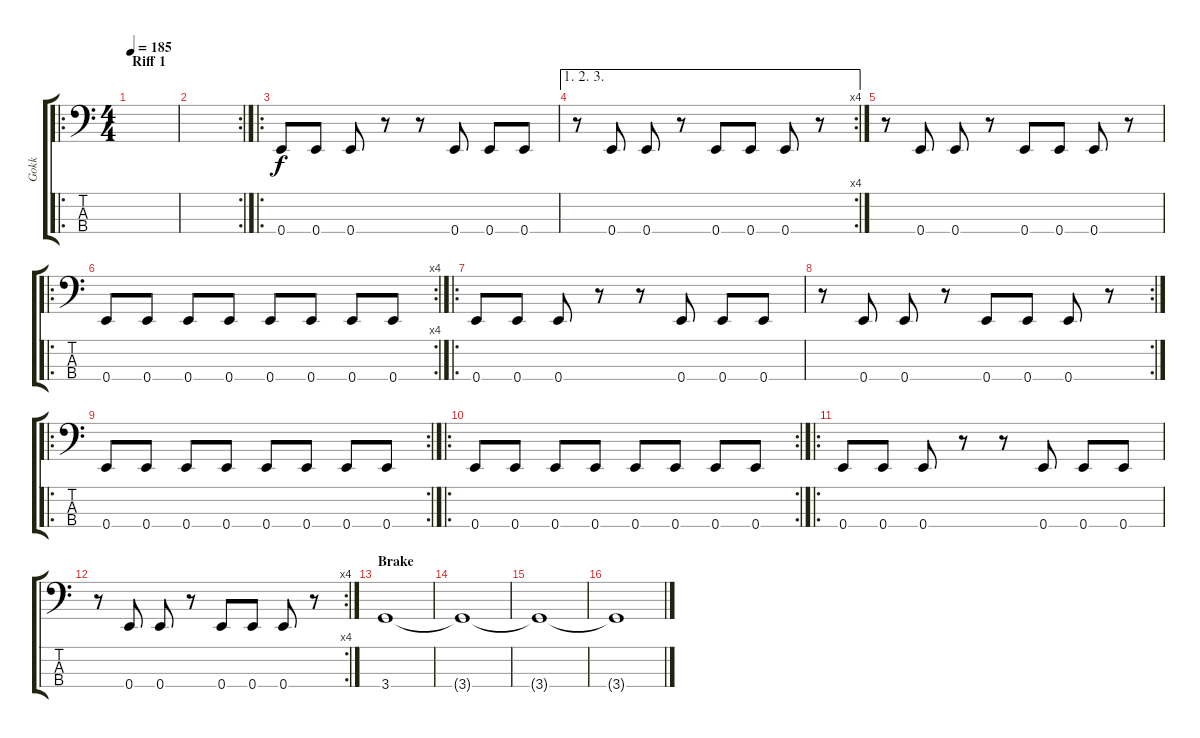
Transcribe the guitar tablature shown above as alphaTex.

\track ("Gokk" "Gokk") {instrument electricbasspick}
\staff {score tabs}
\tuning (G2 D2 A1 E1) {hide}
\ro
\ts (4 4)
\section ("" "Riff 1")
\tempo 185
\clef f4
\ks c
|
\rc 2
|
\ro
0.4.8 0.4.8 0.4.8 r.8 r.8 0.4.8 0.4.8 0.4.8 |
\ae (1 2 3)
\rc 4
r.8 0.4.8 0.4.8 r.8 0.4.8 0.4.8 0.4.8 r.8 |
r.8 0.4.8 0.4.8 r.8 0.4.8 0.4.8 0.4.8 r.8 |
\ro
\rc 4
0.4.8 0.4.8 0.4.8 0.4.8 0.4.8 0.4.8 0.4.8 0.4.8 |
\ro
0.4.8 0.4.8 0.4.8 r.8 r.8 0.4.8 0.4.8 0.4.8 |
\rc 2
r.8 0.4.8 0.4.8 r.8 0.4.8 0.4.8 0.4.8 r.8 |
\ro
\rc 2
0.4.8 0.4.8 0.4.8 0.4.8 0.4.8 0.4.8 0.4.8 0.4.8 |
\ro
\rc 2
0.4.8 0.4.8 0.4.8 0.4.8 0.4.8 0.4.8 0.4.8 0.4.8 |
\ro
0.4.8 0.4.8 0.4.8 r.8 r.8 0.4.8 0.4.8 0.4.8 |
\rc 4
r.8 0.4.8 0.4.8 r.8 0.4.8 0.4.8 0.4.8 r.8 |
\section ("" "Brake")
3.4.1 |
3.4{t}.1 |
3.4{t}.1 |
3.4{t}.1
